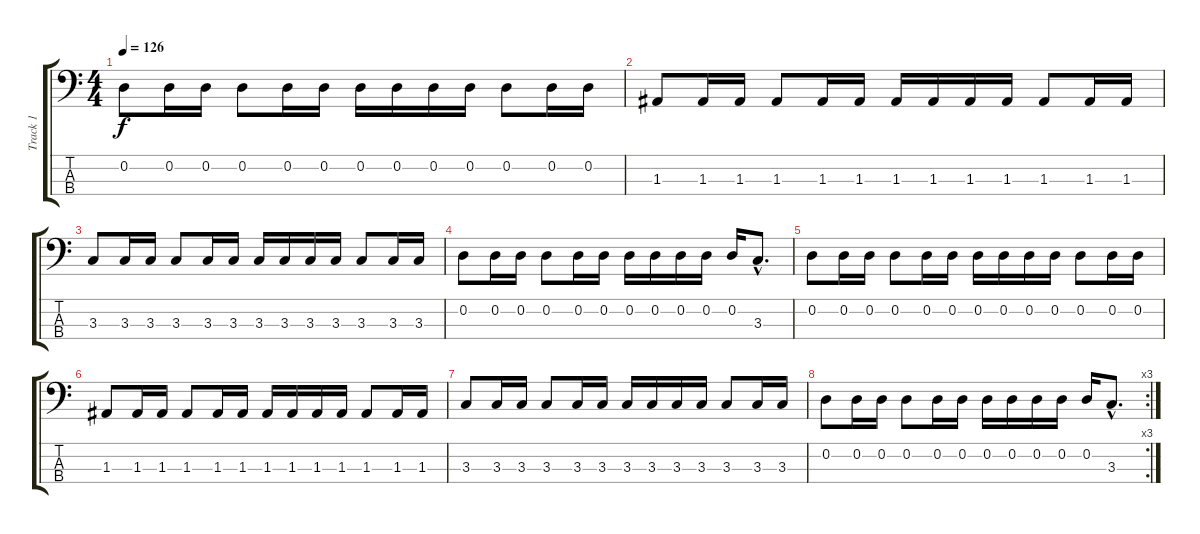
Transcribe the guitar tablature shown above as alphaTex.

\track ("Track 1" "Track 1") {instrument electricbassfinger}
\staff {score tabs}
\tuning (G2 D2 A1 E1) {hide}
\ts (4 4)
\tempo 126
\clef f4
\ks c
0.2.8{dy f} 0.2.16 0.2.16 0.2.8 0.2.16 0.2.16 0.2.16 0.2.16 0.2.16 0.2.16 0.2.8 0.2.16 0.2.16 |
1.3.8 1.3.16 1.3.16 1.3.8 1.3.16 1.3.16 1.3.16 1.3.16 1.3.16 1.3.16 1.3.8 1.3.16 1.3.16 |
3.3.8 3.3.16 3.3.16 3.3.8 3.3.16 3.3.16 3.3.16 3.3.16 3.3.16 3.3.16 3.3.8 3.3.16 3.3.16 |
0.2.8 0.2.16 0.2.16 0.2.8 0.2.16 0.2.16 0.2.16 0.2.16 0.2.16 0.2.16 0.2.16 3.3{hac}.8{d} |
0.2.8 0.2.16 0.2.16 0.2.8 0.2.16 0.2.16 0.2.16 0.2.16 0.2.16 0.2.16 0.2.8 0.2.16 0.2.16 |
1.3.8 1.3.16 1.3.16 1.3.8 1.3.16 1.3.16 1.3.16 1.3.16 1.3.16 1.3.16 1.3.8 1.3.16 1.3.16 |
3.3.8 3.3.16 3.3.16 3.3.8 3.3.16 3.3.16 3.3.16 3.3.16 3.3.16 3.3.16 3.3.8 3.3.16 3.3.16 |
\rc 3
0.2.8 0.2.16 0.2.16 0.2.8 0.2.16 0.2.16 0.2.16 0.2.16 0.2.16 0.2.16 0.2.16 3.3{hac}.8{d}
